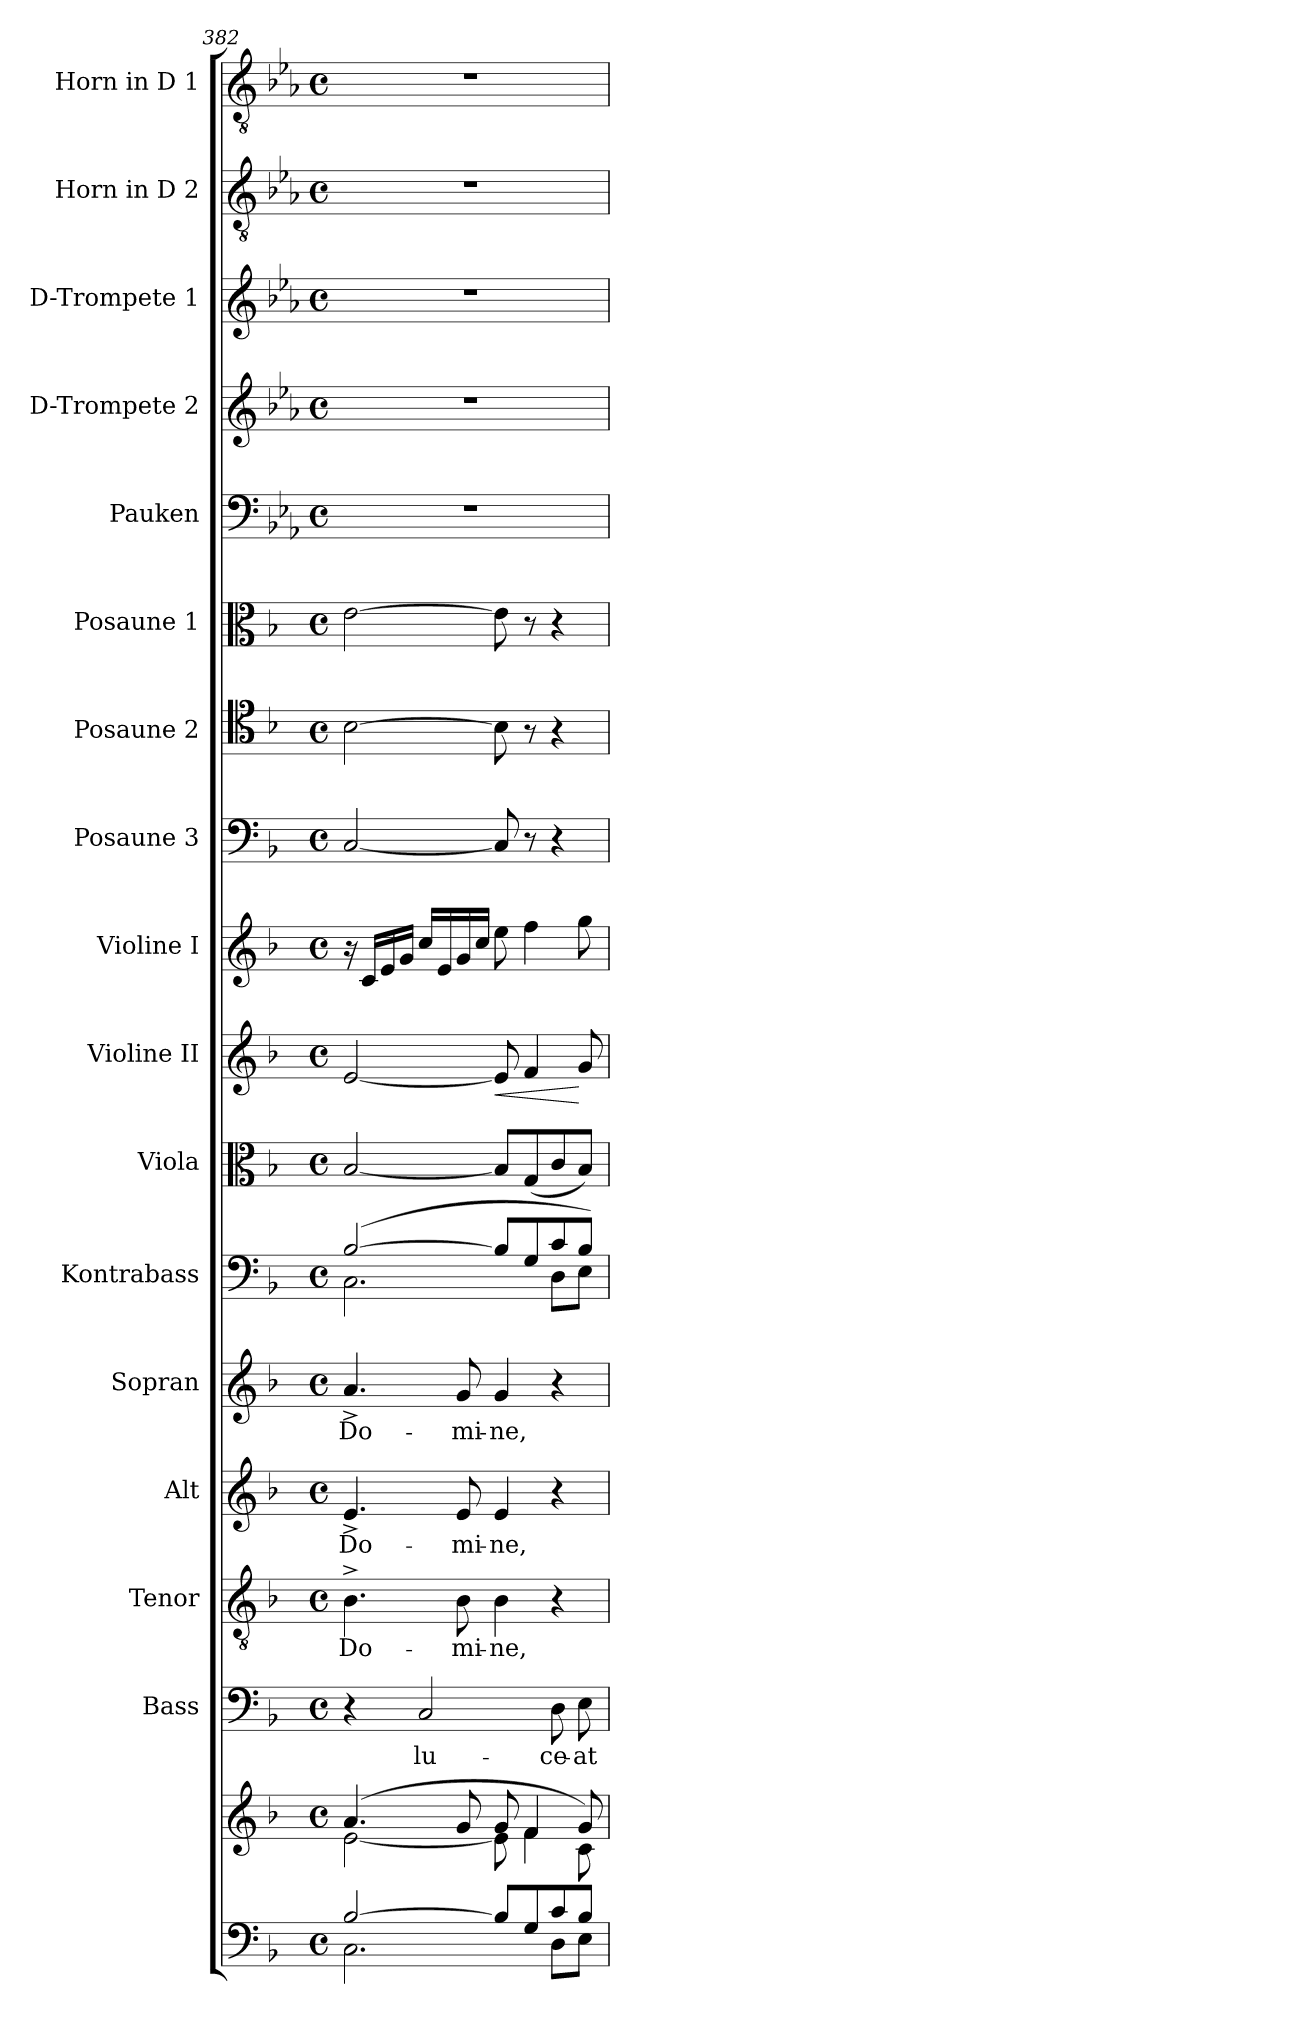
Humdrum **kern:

**kern	**kern	**kern	**text	**kern	**text	**kern	**text	**kern	**text	**kern	**kern	**kern	**dynam	**kern	**kern	**kern	**kern	**kern	**kern	**kern	**kern	**kern
*part17	*part17	*part16	*part16	*part15	*part15	*part14	*part14	*part13	*part13	*part12	*part11	*part10	*part10	*part9	*part8	*part7	*part6	*part5	*part4	*part3	*part2	*part1
*staff18	*staff17	*staff16	*staff16	*staff15	*staff15	*staff14	*staff14	*staff13	*staff13	*staff12	*staff11	*staff10	*staff10	*staff9	*staff8	*staff7	*staff6	*staff5	*staff4	*staff3	*staff2	*staff1
*	*	*I"Bass	*	*I"Tenor	*	*I"Alt	*	*I"Sopran	*	*I"Kontrabass	*I"Viola	*I"Violine II	*	*I"Violine I	*I"Posaune 3	*I"Posaune 2	*I"Posaune 1	*I"Pauken	*I"D-Trompete 2	*I"D-Trompete 1	*I"Horn in D 2	*I"Horn in D 1
*	*	*I'B.	*	*I'T.	*	*I'A.	*	*I'S.	*	*I'Kb.	*I'Vla.	*I'Vl. II	*	*I'Vl. I	*I'Pos. 3	*I'Pos. 2	*I'Pos. 1	*I'Pk.	*I'D Trp. 2	*I'D Trp. 1	*I'Hrn. 2	*I'Hrn. 1
*clefF4	*clefG2	*clefF4	*	*clefGv2	*	*clefG2	*	*clefG2	*	*clefF4	*clefC3	*clefG2	*	*clefG2	*clefF4	*clefC4	*clefC3	*clefF4	*clefG2	*clefG2	*clefGv2	*clefGv2
*	*	*	*	*	*	*	*	*	*	*ITrd7c12	*	*	*	*	*	*	*	*ITrd-1c-2	*ITrd-1c-2	*ITrd-1c-2	*ITrd-1c-2	*ITrd-1c-2
*k[b-]	*k[b-]	*k[b-]	*	*k[b-]	*	*k[b-]	*	*k[b-]	*	*k[b-]	*k[b-]	*k[b-]	*	*k[b-]	*k[b-]	*k[b-]	*k[b-]	*k[b-]	*k[b-]	*k[b-]	*k[b-]	*k[b-]
*F:	*F:	*F:	*	*F:	*	*F:	*	*F:	*	*F:	*F:	*F:	*	*F:	*F:	*F:	*F:	*F:	*F:	*F:	*F:	*F:
*M4/4	*M4/4	*M4/4	*	*M4/4	*	*M4/4	*	*M4/4	*	*M4/4	*M4/4	*M4/4	*	*M4/4	*M4/4	*M4/4	*M4/4	*M4/4	*M4/4	*M4/4	*M4/4	*M4/4
*met(c)	*met(c)	*met(c)	*	*met(c)	*	*met(c)	*	*met(c)	*	*met(c)	*met(c)	*met(c)	*	*met(c)	*met(c)	*met(c)	*met(c)	*met(c)	*met(c)	*met(c)	*met(c)	*met(c)
=382	=382	=382	=382	=382	=382	=382	=382	=382	=382	=382	=382	=382	=382	=382	=382	=382	=382	=382	=382	=382	=382	=382
*^	*^	*	*	*	*	*	*	*	*	*	*	*	*	*	*	*	*	*	*	*	*	*
!	!	!	!	!	!	!	!LO:LY:b	!	!LO:LY:b	!	!LO:LY:b	!	!	!	!	!	!	!	!	!	!	!	!	!
*	*	*	*	*	*	*	*	*	*	*	*	*^	*	*	*	*	*	*	*	*	*	*	*	*
[>2B-/	2.C\	(4.a/	[<2e\	4r	.	4.B-^>\	Do-	4.e^>/	Do-	4.a^>/	Do-	([>2BB-/	2.CC\	[2B-/	[2e/	.	16r	[2C/	[2B-\	[2e\	1r	1r	1r	1r	1r
.	.	.	.	.	.	.	.	.	.	.	.	.	.	.	.	.	16c/LL	.	.	.	.	.	.	.	.
.	.	.	.	.	.	.	.	.	.	.	.	.	.	.	.	.	16e/	.	.	.	.	.	.	.	.
.	.	.	.	.	.	.	.	.	.	.	.	.	.	.	.	.	16g/JJ	.	.	.	.	.	.	.	.
!	!	!	!	!	!LO:LY:b	!	!	!	!	!	!	!	!	!	!	!	!	!	!	!	!	!	!	!	!
.	.	.	.	2C/	lu-	.	.	.	.	.	.	.	.	.	.	.	16cc/LL	.	.	.	.	.	.	.	.
.	.	.	.	.	.	.	.	.	.	.	.	.	.	.	.	.	16e/	.	.	.	.	.	.	.	.
!	!	!	!	!	!	!	!LO:LY:b	!	!LO:LY:b	!	!LO:LY:b	!	!	!	!	!	!	!	!	!	!	!	!	!	!
.	.	8g/	.	.	.	8B-\	-mi-	8e/	-mi-	8g/	-mi-	.	.	.	.	.	16g/	.	.	.	.	.	.	.	.
.	.	.	.	.	.	.	.	.	.	.	.	.	.	.	.	.	16cc/JJ	.	.	.	.	.	.	.	.
!	!	!	!	!	!	!	!LO:LY:b	!	!LO:LY:b	!	!LO:LY:b	!	!	!	!	!LO:HP:b	!	!	!	!	!	!	!	!	!
8B-/L]	.	8g/	8e\]	.	.	4B-\	-ne,	4e/	-ne,	4g/	-ne,	8BB-/L]	.	8B-/L]	8e/]	<	8ee\	8C/]	8B-\]	8e\]	.	.	.	.	.
8G/	.	4f/	4f\	.	.	.	.	.	.	.	.	8GG/	.	(<8G/	4f/	.	4ff\	8r	8r	8r	.	.	.	.	.
!	!	!	!	!	!LO:LY:b	!	!	!	!	!	!	!	!	!	!	!	!	!	!	!	!	!	!	!	!
8c/	8D\L	.	.	8D\	-ce-	4r	.	4r	.	4r	.	8C/	8DD\L	8c/	.	.	.	4r	4r	4r	.	.	.	.	.
!	!	!	!	!	!LO:LY:b	!	!	!	!	!	!	!	!	!	!	!	!	!	!	!	!	!	!	!	!
8B-/J	8E\J	8g/)	8c\	8E\	-at	.	.	.	.	.	.	8BB-/J)	8EE\J	8B-/J)	8g/	[	8gg\	.	.	.	.	.	.	.	.
*v	*v	*	*	*	*	*	*	*	*	*	*	*v	*v	*	*	*	*	*	*	*	*	*	*	*	*
*	*v	*v	*	*	*	*	*	*	*	*	*	*	*	*	*	*	*	*	*	*	*	*	*
=	=	=	=	=	=	=	=	=	=	=	=	=	=	=	=	=	=	=	=	=	=	=
*-	*-	*-	*-	*-	*-	*-	*-	*-	*-	*-	*-	*-	*-	*-	*-	*-	*-	*-	*-	*-	*-	*-
